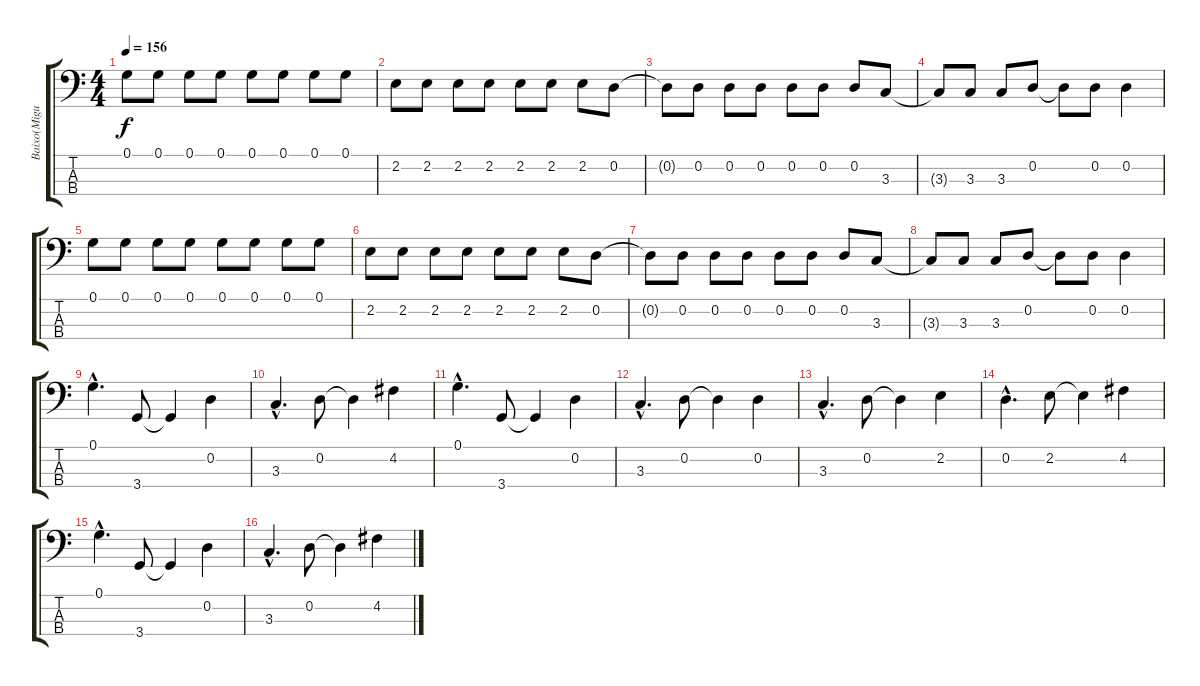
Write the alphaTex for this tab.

\track ("Baixo(Miguel)" "Baixo(Migu") {instrument electricbasspick}
\staff {score tabs}
\tuning (G2 D2 A1 E1) {hide}
\ts (4 4)
\tempo 156
\clef f4
\ks c
0.1.8{dy f} 0.1.8 0.1.8 0.1.8 0.1.8 0.1.8 0.1.8 0.1.8 |
2.2.8 2.2.8 2.2.8 2.2.8 2.2.8 2.2.8 2.2.8 0.2.8 |
0.2{t}.8 0.2.8 0.2.8 0.2.8 0.2.8 0.2.8 0.2.8 3.3.8 |
3.3{t}.8 3.3.8 3.3.8 0.2.8 0.2{t}.8 0.2.8 0.2.4 |
0.1.8 0.1.8 0.1.8 0.1.8 0.1.8 0.1.8 0.1.8 0.1.8 |
2.2.8 2.2.8 2.2.8 2.2.8 2.2.8 2.2.8 2.2.8 0.2.8 |
0.2{t}.8 0.2.8 0.2.8 0.2.8 0.2.8 0.2.8 0.2.8 3.3.8 |
3.3{t}.8 3.3.8 3.3.8 0.2.8 0.2{t}.8 0.2.8 0.2.4 |
0.1{hac}.4{d} 3.4.8 3.4{t}.4 0.2.4 |
3.3{hac}.4{d} 0.2.8 0.2{t}.4 4.2.4 |
0.1{hac}.4{d} 3.4.8 3.4{t}.4 0.2.4 |
3.3{hac}.4{d} 0.2.8 0.2{t}.4 0.2.4 |
3.3{hac}.4{d} 0.2.8 0.2{t}.4 2.2.4 |
0.2{hac}.4{d} 2.2.8 2.2{t}.4 4.2.4 |
0.1{hac}.4{d} 3.4.8 3.4{t}.4 0.2.4 |
3.3{hac}.4{d} 0.2.8 0.2{t}.4 4.2.4
